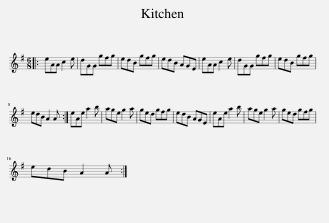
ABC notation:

X:1
L:1/8
M:6/8
I:linebreak $
K:G
V:1 treble
V:1
|: eAA c2 e | dGG gfg | edB gfg | edB AGE | eAA c2 e | %5
 dGG gfg | edB gfg |$ edB A2 A :| eAe a2 b | age g2 a | %10
 ged gfg | edB AGE | eAe a2 b | age g2 a | ged gfg |$ %15
 edB A2 A :| %16
